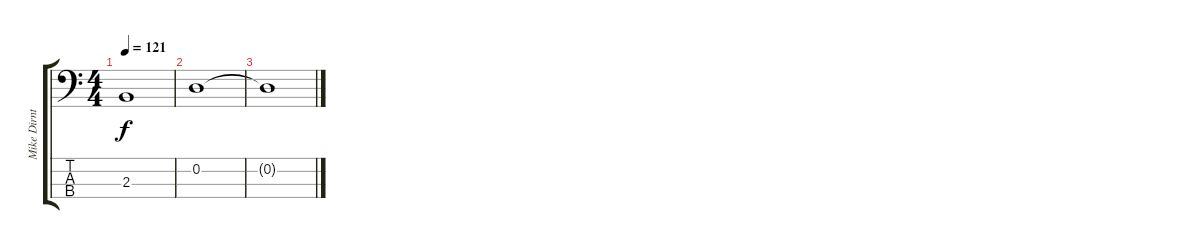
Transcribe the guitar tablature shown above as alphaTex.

\track ("Mike Dirnt" "Mike Dirnt") {instrument electricbassfinger}
\staff {score tabs}
\tuning (G2 D2 A1 E1) {hide}
\ts (4 4)
\tempo 121
\clef f4
\ks c
2.3{t}.1{dy f} |
0.2.1 |
0.2{t}.1
